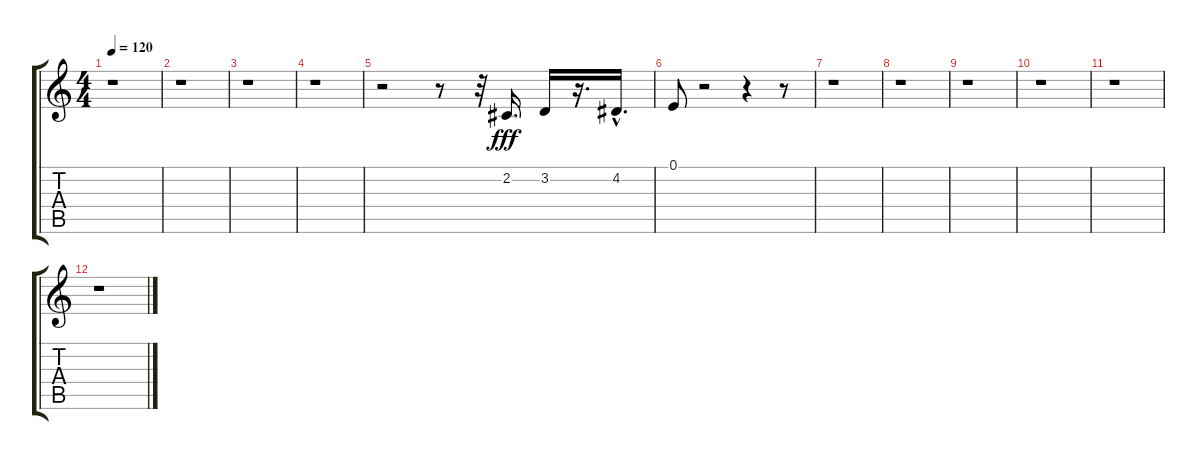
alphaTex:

\track "" {instrument frenchhorn}
\staff {score tabs}
\tuning (E4 B3 G3 D3 A2 E2) {hide}
\ts (4 4)
\tempo 120
\clef g2
\ks c
r.1{dy fff} |
r.1 |
r.1 |
r.1 |
r.2 r.8 r.32 2.2.16{d} 3.2.16 r.16{d} 4.2{hac}.16{d} |
0.1.8 r.2 r.4 r.8 |
r.1 |
r.1 |
r.1 |
r.1 |
r.1 |
r.1
